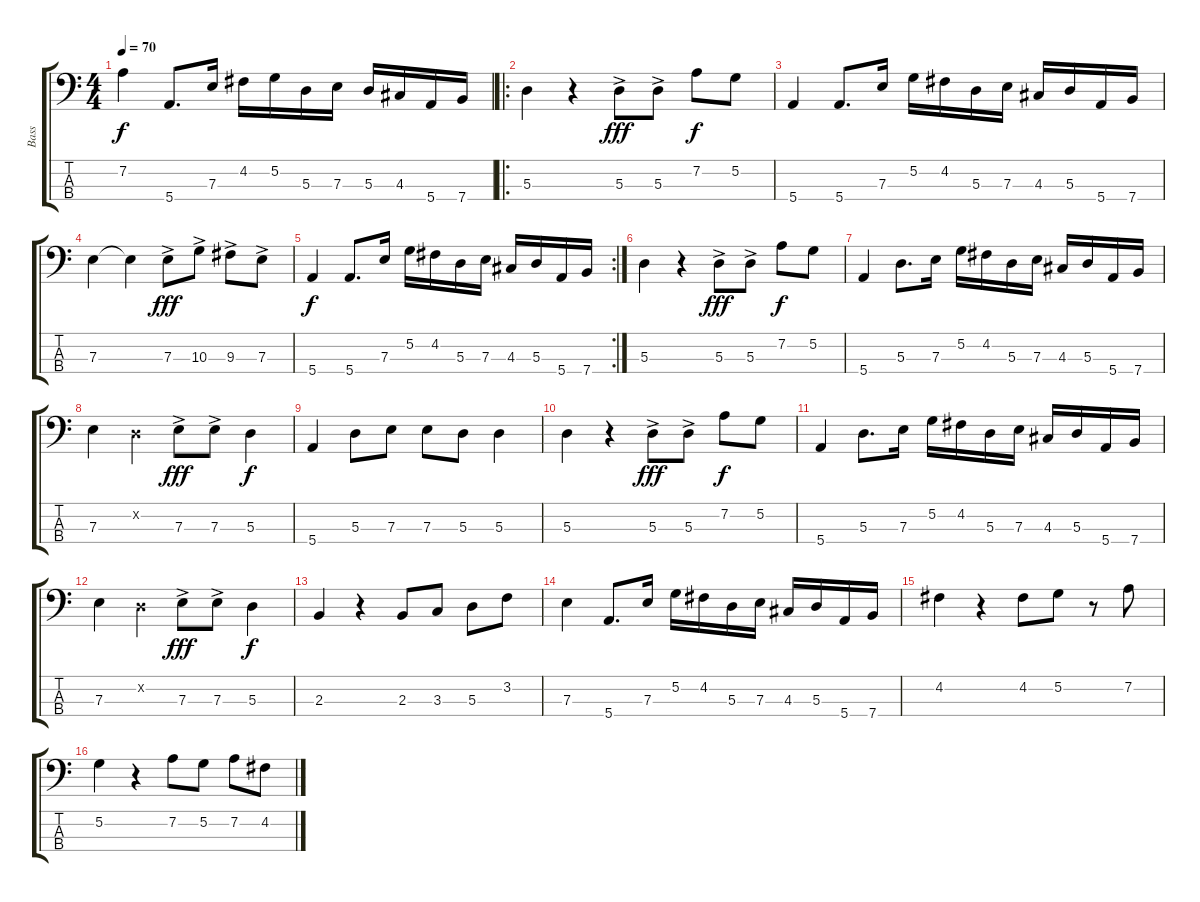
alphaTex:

\track ("Bass" "Bass") {instrument fretlessbass}
\staff {score tabs}
\tuning (G2 D2 A1 E1) {hide}
\ts (4 4)
\tempo 70
\clef f4
\ks c
7.2.4{dy f} 5.4.8{d} 7.3.16 4.2.16 5.2.16 5.3.16 7.3.16 5.3.16 4.3.16 5.4.16 7.4.16 |
\ro
5.3.4 r.4 5.3{ac}.8{dy fff} 5.3{ac}.8 7.2.8{dy f} 5.2.8 |
5.4.4 5.4.8{d} 7.3.16 5.2.16 4.2.16 5.3.16 7.3.16 4.3.16 5.3.16 5.4.16 7.4.16 |
7.3.4 7.3{t}.4 7.3{ac}.8{dy fff} 10.3{ac}.8 9.3{ac}.8 7.3{ac}.8 |
\rc 2
5.4.4{dy f} 5.4.8{d} 7.3.16 5.2.16 4.2.16 5.3.16 7.3.16 4.3.16 5.3.16 5.4.16 7.4.16 |
5.3.4 r.4 5.3{ac}.8{dy fff} 5.3{ac}.8 7.2.8{dy f} 5.2.8 |
5.4.4 5.3.8{d} 7.3.16 5.2.16 4.2.16 5.3.16 7.3.16 4.3.16 5.3.16 5.4.16 7.4.16 |
7.3.4 0.2{x}.4 7.3{ac}.8{dy fff} 7.3{ac}.8 5.3.4{dy f} |
5.4.4 5.3.8 7.3.8 7.3.8 5.3.8 5.3.4 |
5.3.4 r.4 5.3{ac}.8{dy fff} 5.3{ac}.8 7.2.8{dy f} 5.2.8 |
5.4.4 5.3.8{d} 7.3.16 5.2.16 4.2.16 5.3.16 7.3.16 4.3.16 5.3.16 5.4.16 7.4.16 |
7.3.4 0.2{x}.4 7.3{ac}.8{dy fff} 7.3{ac}.8 5.3.4{dy f} |
2.3.4 r.4 2.3.8 3.3.8 5.3.8 3.2.8 |
7.3.4 5.4.8{d} 7.3.16 5.2.16 4.2.16 5.3.16 7.3.16 4.3.16 5.3.16 5.4.16 7.4.16 |
4.2.4 r.4 4.2.8 5.2.8 r.8 7.2.8 |
5.2.4 r.4 7.2.8 5.2.8 7.2.8 4.2.8
